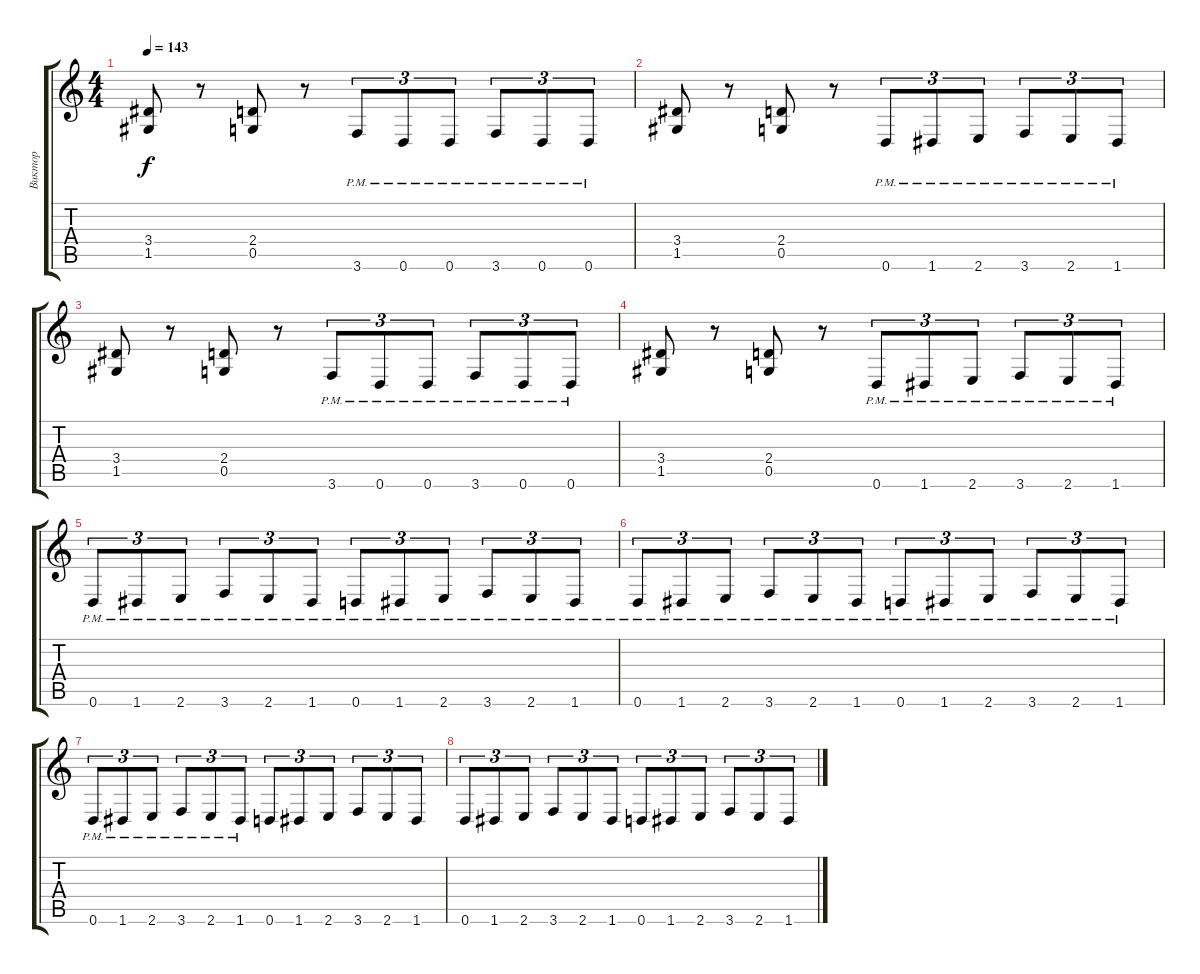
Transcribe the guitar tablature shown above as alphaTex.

\track ("Виктор" "Виктор") {instrument electricguitarclean}
\staff {score tabs}
\tuning (D4 A3 F3 C3 G2 D2) {hide}
\ts (4 4)
\tempo 143
\clef g2
\ks c
(3.4 1.5).8{dy f} r.8 (2.4 0.5).8 r.8 3.6{pm}.8{tu (3 2)} 0.6{pm}.8{tu (3 2)} 0.6{pm}.8{tu (3 2)} 3.6{pm}.8{tu (3 2)} 0.6{pm}.8{tu (3 2)} 0.6{pm}.8{tu (3 2)} |
(3.4 1.5).8 r.8 (2.4 0.5).8 r.8 0.6{pm}.8{tu (3 2)} 1.6{pm}.8{tu (3 2)} 2.6{pm}.8{tu (3 2)} 3.6{pm}.8{tu (3 2)} 2.6{pm}.8{tu (3 2)} 1.6{pm}.8{tu (3 2)} |
(3.4 1.5).8 r.8 (2.4 0.5).8 r.8 3.6{pm}.8{tu (3 2)} 0.6{pm}.8{tu (3 2)} 0.6{pm}.8{tu (3 2)} 3.6{pm}.8{tu (3 2)} 0.6{pm}.8{tu (3 2)} 0.6{pm}.8{tu (3 2)} |
(3.4 1.5).8 r.8 (2.4 0.5).8 r.8 0.6{pm}.8{tu (3 2)} 1.6{pm}.8{tu (3 2)} 2.6{pm}.8{tu (3 2)} 3.6{pm}.8{tu (3 2)} 2.6{pm}.8{tu (3 2)} 1.6{pm}.8{tu (3 2)} |
0.6{pm}.8{tu (3 2)} 1.6{pm}.8{tu (3 2)} 2.6{pm}.8{tu (3 2)} 3.6{pm}.8{tu (3 2)} 2.6{pm}.8{tu (3 2)} 1.6{pm}.8{tu (3 2)} 0.6{pm}.8{tu (3 2)} 1.6{pm}.8{tu (3 2)} 2.6{pm}.8{tu (3 2)} 3.6{pm}.8{tu (3 2)} 2.6{pm}.8{tu (3 2)} 1.6{pm}.8{tu (3 2)} |
0.6{pm}.8{tu (3 2)} 1.6{pm}.8{tu (3 2)} 2.6{pm}.8{tu (3 2)} 3.6{pm}.8{tu (3 2)} 2.6{pm}.8{tu (3 2)} 1.6{pm}.8{tu (3 2)} 0.6{pm}.8{tu (3 2)} 1.6{pm}.8{tu (3 2)} 2.6{pm}.8{tu (3 2)} 3.6{pm}.8{tu (3 2)} 2.6{pm}.8{tu (3 2)} 1.6{pm}.8{tu (3 2)} |
0.6{pm}.8{tu (3 2)} 1.6{pm}.8{tu (3 2)} 2.6{pm}.8{tu (3 2)} 3.6{pm}.8{tu (3 2)} 2.6{pm}.8{tu (3 2)} 1.6{pm}.8{tu (3 2)} 0.6.8{tu (3 2)} 1.6.8{tu (3 2)} 2.6.8{tu (3 2)} 3.6.8{tu (3 2)} 2.6.8{tu (3 2)} 1.6.8{tu (3 2)} |
0.6.8{tu (3 2)} 1.6.8{tu (3 2)} 2.6.8{tu (3 2)} 3.6.8{tu (3 2)} 2.6.8{tu (3 2)} 1.6.8{tu (3 2)} 0.6.8{tu (3 2)} 1.6.8{tu (3 2)} 2.6.8{tu (3 2)} 3.6.8{tu (3 2)} 2.6.8{tu (3 2)} 1.6.8{tu (3 2)}
